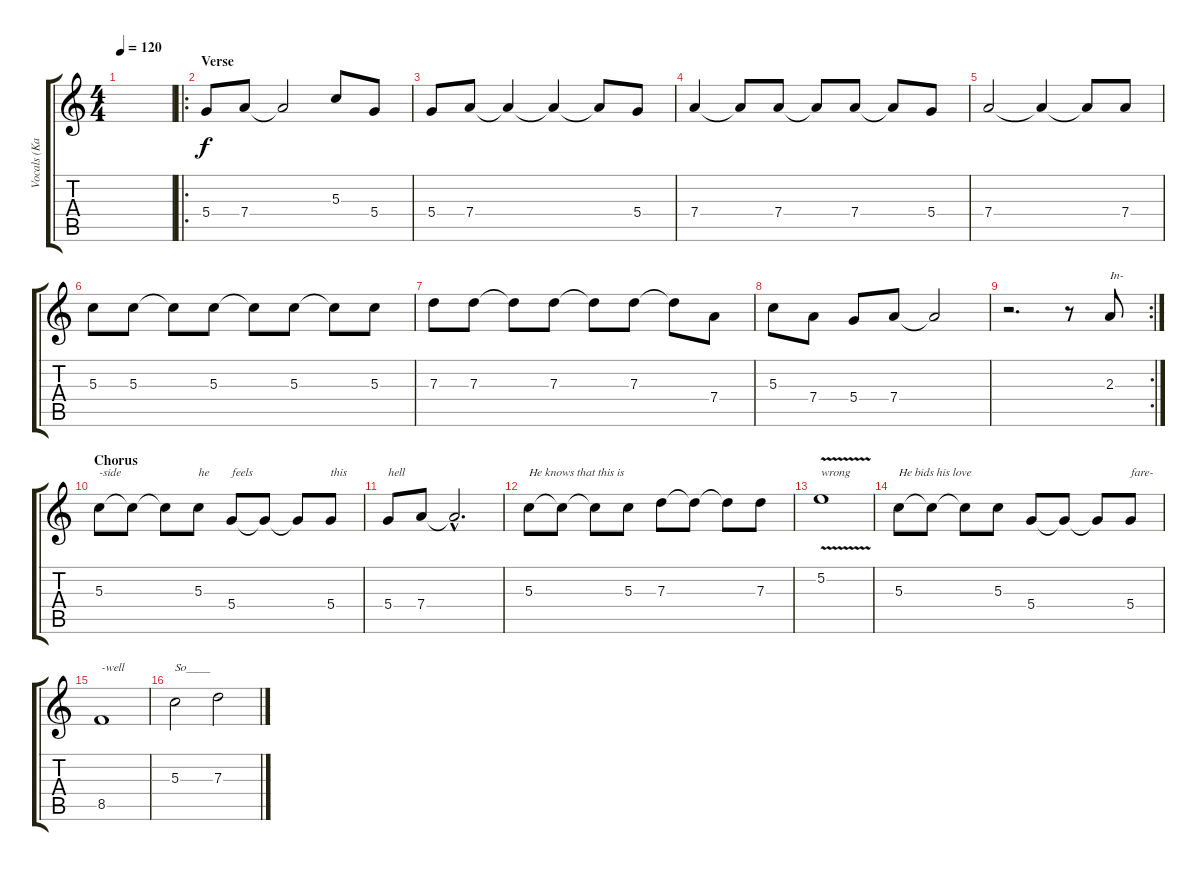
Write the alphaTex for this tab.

\track ("Vocals (Kapa)" "Vocals (Ka") {instrument electricguitarjazz}
\staff {score tabs}
\tuning (E4 B3 G3 D3 A2 E2) {hide}
\ts (4 4)
\tempo 120
\clef g2
\ks c
|
\ro
\section ("" "Verse")
5.4.8 7.4.8 7.4{t}.2 5.3.8 5.4.8 |
5.4.8 7.4.8 7.4{t}.4 7.4{t}.4 7.4{t}.8 5.4.8 |
7.4.4 7.4{t}.8 7.4.8 7.4{t}.8 7.4.8 7.4{t}.8 5.4.8 |
7.4.2 7.4{t}.4 7.4{t}.8 7.4.8 |
5.3.8 5.3.8 5.3{t}.8 5.3.8 5.3{t}.8 5.3.8 5.3{t}.8 5.3.8 |
7.3.8 7.3.8 7.3{t}.8 7.3.8 7.3{t}.8 7.3.8 7.3{t}.8 7.4.8 |
5.3.8 7.4.8 5.4.8 7.4.8 7.4{t}.2 |
\rc 2
r.2{d} r.8 2.3.8{txt "In-"} |
\section ("" "Chorus")
5.3.8{txt "-side"} 5.3{t}.8 5.3{t}.8 5.3.8{txt "he"} 5.4.8{txt "feels"} 5.4{t}.8 5.4{t}.8 5.4.8{txt "this"} |
5.4.8{txt "hell"} 7.4.8 7.4{hac t}.2{d} |
5.3.8{txt "He knows that this is"} 5.3{t}.8 5.3{t}.8 5.3.8 7.3.8 7.3{t}.8 7.3{t}.8 7.3.8 |
5.2{v}.1{txt "wrong"} |
5.3.8{txt "He bids his love"} 5.3{t}.8 5.3{t}.8 5.3.8 5.4.8 5.4{t}.8 5.4{t}.8 5.4.8{txt "fare-"} |
8.5.1{txt "-well"} |
5.3.2{txt "So____"} 7.3.2
